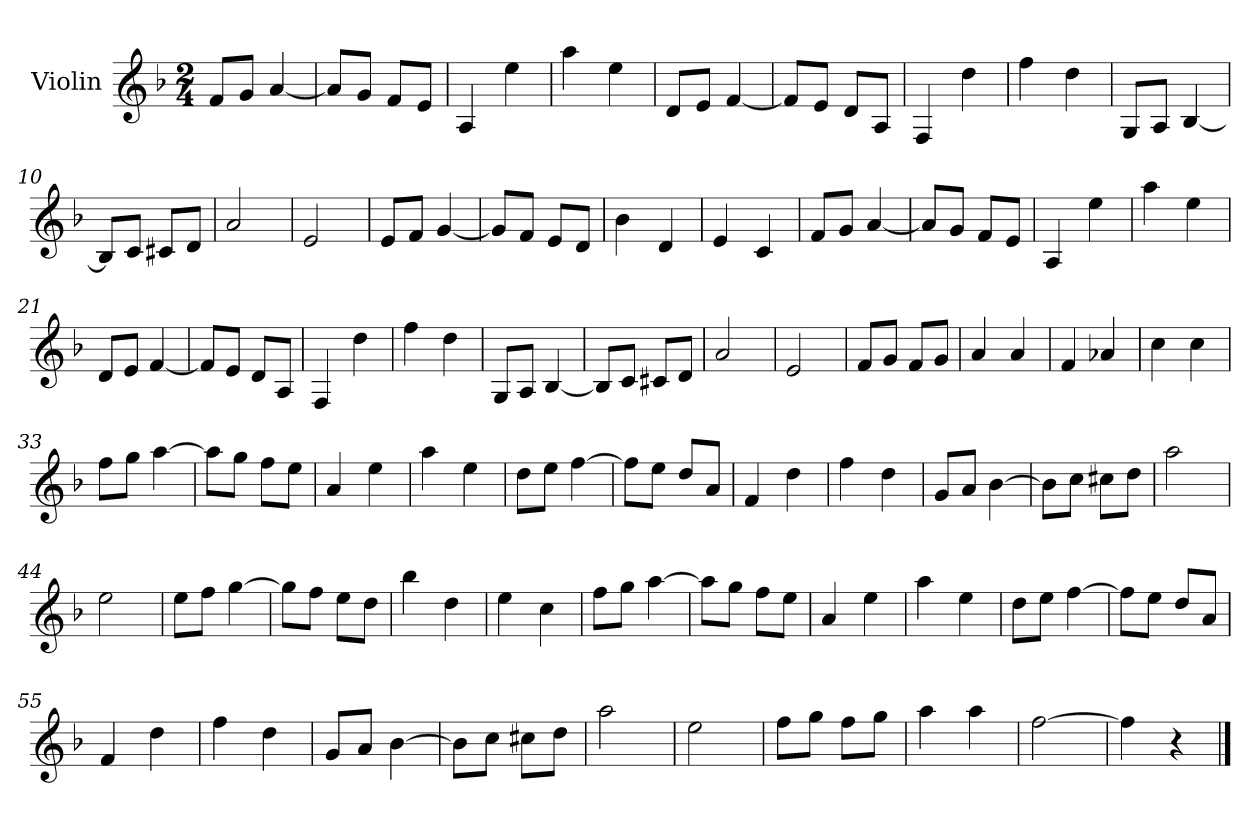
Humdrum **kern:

**kern
*part1
*staff1
*I"Violin
*I'Vln
*clefG2
*k[b-]
*F:
*M2/4
=1
8f/L
8g/J
[4a/
=2
8a/L]
8g/J
8f/L
8e/J
=3
4A/
4ee\
=4
4aa\
4ee\
=5
8d/L
8e/J
[4f/
=6
8f/L]
8e/J
8d/L
8A/J
=7
4F/
4dd\
=8
4ff\
4dd\
!!LO:LB:g=z
=9
8G/L
8A/J
[4B-/
=10
8B-/L]
8c/J
8c#X/L
8d/J
=11
2a/
=12
2e/
=13
8e/L
8f/J
[4g/
=14
8g/L]
8f/J
8e/L
8d/J
=15
4b-\
4d/
=16
4e/
4c/
!!LO:LB:g=z
=17
8f/L
8g/J
[4a/
=18
8a/L]
8g/J
8f/L
8e/J
=19
4A/
4ee\
=20
4aa\
4ee\
=21
8d/L
8e/J
[4f/
=22
8f/L]
8e/J
8d/L
8A/J
=23
4F/
4dd\
=24
4ff\
4dd\
!!LO:LB:g=z
=25
8G/L
8A/J
[4B-/
=26
8B-/L]
8c/J
8c#X/L
8d/J
=27
2a/
=28
2e/
=29
8f/L
8g/J
8f/L
8g/J
=30
4a/
4a/
=31
4f/
4a-X/
=32
4cc\
4cc\
!!LO:LB:g=z
=33
8ff\L
8gg\J
[4aa\
=34
8aa\L]
8gg\J
8ff\L
8ee\J
=35
4a/
4ee\
=36
4aa\
4ee\
=37
8dd\L
8ee\J
[4ff\
=38
8ff\L]
8ee\J
8dd/L
8a/J
=39
4f/
4dd\
=40
4ff\
4dd\
=41
8g/L
8a/J
[4b-\
!!LO:LB:g=z
=42
8b-\L]
8cc\J
8cc#X\L
8dd\J
=43
2aa\
=44
2ee\
=45
8ee\L
8ff\J
[4gg\
=46
8gg\L]
8ff\J
8ee\L
8dd\J
=47
4bb-\
4dd\
=48
4ee\
4cc\
=49
8ff\L
8gg\J
[4aa\
!!LO:LB:g=z
=50
8aa\L]
8gg\J
8ff\L
8ee\J
=51
4a/
4ee\
=52
4aa\
4ee\
=53
8dd\L
8ee\J
[4ff\
=54
8ff\L]
8ee\J
8dd/L
8a/J
=55
4f/
4dd\
=56
4ff\
4dd\
=57
8g/L
8a/J
[4b-\
!!LO:LB:g=z
=58
8b-\L]
8cc\J
8cc#X\L
8dd\J
=59
2aa\
=60
2ee\
=61
8ff\L
8gg\J
8ff\L
8gg\J
=62
4aa\
4aa\
=63
[2ff\
=64
4ff\]
4r
==
*-
